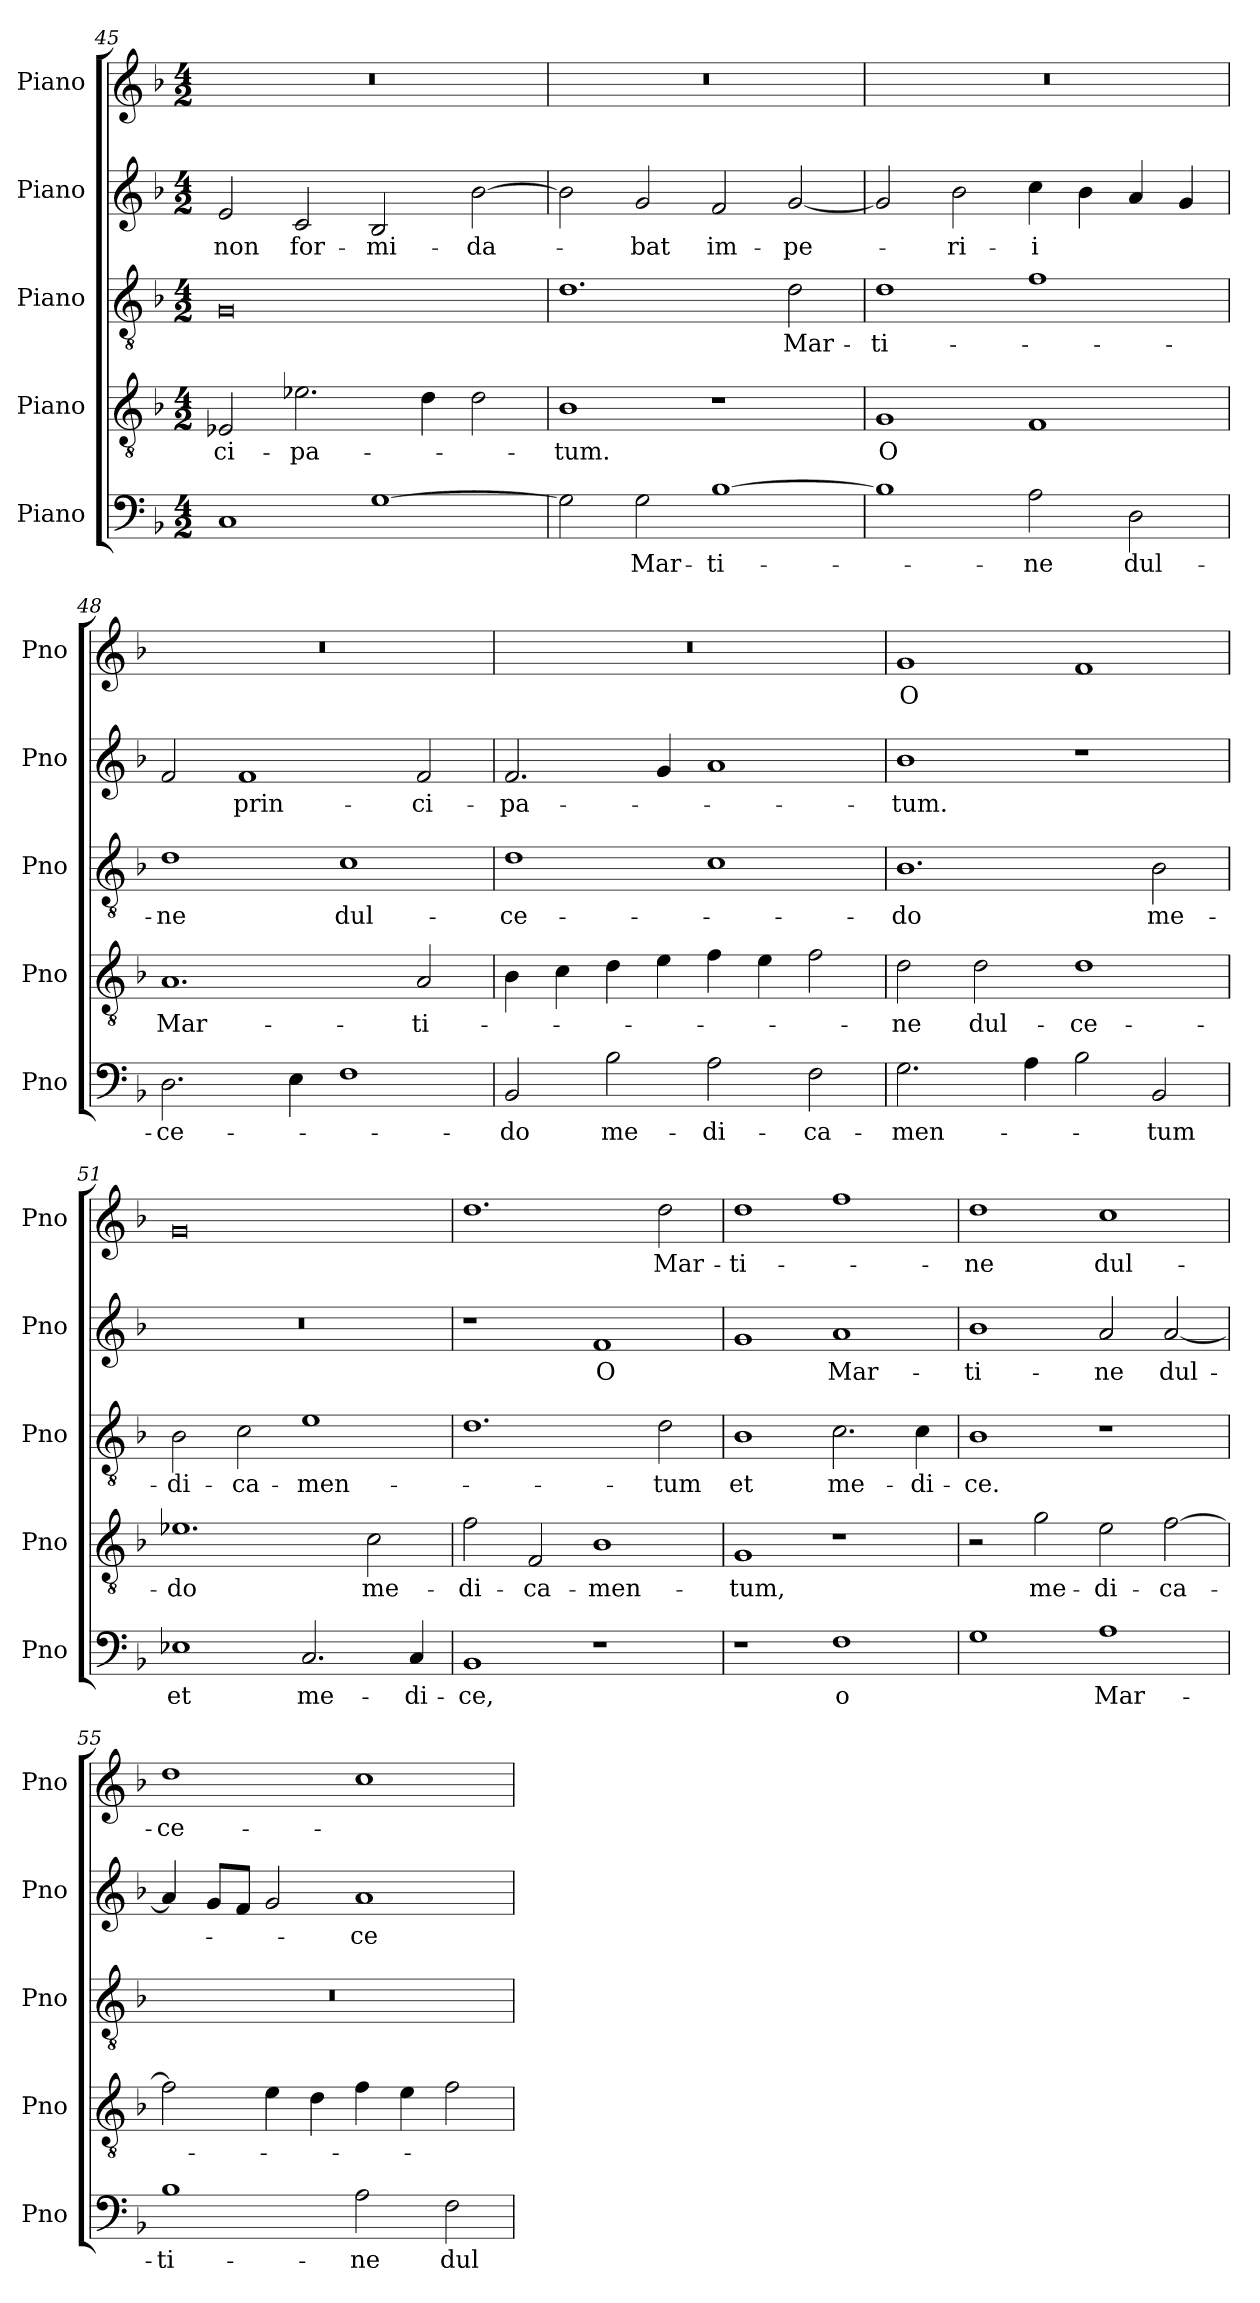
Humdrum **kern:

**kern	**text	**kern	**text	**kern	**text	**kern	**text	**kern	**text
*part5	*part5	*part4	*part4	*part3	*part3	*part2	*part2	*part1	*part1
*staff5	*staff5	*staff4	*staff4	*staff3	*staff3	*staff2	*staff2	*staff1	*staff1
*I"Piano	*	*I"Piano	*	*I"Piano	*	*I"Piano	*	*I"Piano	*
*I'Pno	*	*I'Pno	*	*I'Pno	*	*I'Pno	*	*I'Pno	*
*clefF4	*	*clefGv2	*	*clefGv2	*	*clefG2	*	*clefG2	*
*k[b-]	*	*k[b-]	*	*k[b-]	*	*k[b-]	*	*k[b-]	*
*M4/2	*	*M4/2	*	*M4/2	*	*M4/2	*	*M4/2	*
=45	=45	=45	=45	=45	=45	=45	=45	=45	=45
1C	.	2E-X/	-ci­-	0G	.	2e/	non	0r	.
.	.	2.e-X\	-pa­-	.	.	2c/	for-	.	.
[1G	.	.	.	.	.	2B-/	-mi­-	.	.
.	.	4d\	.	.	.	.	.	.	.
.	.	2d\	.	.	.	[2b-\	-da-	.	.
=46	=46	=46	=46	=46	=46	=46	=46	=46	=46
2G\]	.	1B-	-tum.	1.d	.	2b-\]	.	0r	.
2G\	Mar-	.	.	.	.	2g/	-bat	.	.
[1B-	-ti-	1r	.	.	.	2f/	im-	.	.
.	.	.	.	2d\	Mar-	[2g/	-pe­-	.	.
=47	=47	=47	=47	=47	=47	=47	=47	=47	=47
1B-]	.	1G	O	1d	-ti-	2g/]	.	0r	.
.	.	.	.	.	.	2b-\	-ri-	.	.
2A\	-ne	1F	.	1f	.	4cc\	-i	.	.
.	.	.	.	.	.	4b-\	.	.	.
2D\	dul­-	.	.	.	.	4a/	.	.	.
.	.	.	.	.	.	4g/	.	.	.
=48	=48	=48	=48	=48	=48	=48	=48	=48	=48
2.D\	-ce-	1.A	Mar-	1d	-ne	2f/	.	0r	.
.	.	.	.	.	.	1f	prin­-	.	.
4E\	.	.	.	.	.	.	.	.	.
1F	.	.	.	1c	dul-	.	.	.	.
.	.	2A/	-ti­-	.	.	2f/	-ci­-	.	.
!!LO:LB:g=z
=49	=49	=49	=49	=49	=49	=49	=49	=49	=49
2BB-/	-do	4B-\	.	1d	-ce-	2.f/	-pa-	0r	.
.	.	4c\	.	.	.	.	.	.	.
2B-\	me­-	4d\	.	.	.	.	.	.	.
.	.	4e\	.	.	.	4g/	.	.	.
2A\	-di-	4f\	.	1c	.	1a	.	.	.
.	.	4e\	.	.	.	.	.	.	.
2F\	-ca-	2f\	.	.	.	.	.	.	.
=50	=50	=50	=50	=50	=50	=50	=50	=50	=50
2.G\	-men-	2d\	-ne	1.B-	-do	1b-	-tum.	1g	O
.	.	2d\	dul­-	.	.	.	.	.	.
4A\	.	.	.	.	.	.	.	.	.
2B-\	.	1d	-ce-	.	.	1r	.	1f	.
2BB-/	-tum	.	.	2B-\	me­-	.	.	.	.
=51	=51	=51	=51	=51	=51	=51	=51	=51	=51
1E-X	et	1.e-X	-do	2B-\	-di-	0r	.	0g	.
.	.	.	.	2c\	-ca-	.	.	.	.
2.C/	me-	.	.	1e	-men­-	.	.	.	.
.	.	2c\	me­-	.	.	.	.	.	.
4C/	-di-	.	.	.	.	.	.	.	.
=52	=52	=52	=52	=52	=52	=52	=52	=52	=52
1BB-	-ce,	2f\	-di-	1.d	.	1r	.	1.dd	.
.	.	2F/	-ca­-	.	.	.	.	.	.
1r	.	1B-	-men-	.	.	1f	O	.	.
.	.	.	.	2d\	-tum	.	.	2dd\	Mar­-
=53	=53	=53	=53	=53	=53	=53	=53	=53	=53
1r	.	1G	-tum,	1B-	et	1g	.	1dd	-ti-
1F	o	1r	.	2.c\	me­-	1a	Mar-	1ff	.
.	.	.	.	4c\	-di-	.	.	.	.
=54	=54	=54	=54	=54	=54	=54	=54	=54	=54
1G	.	2r	.	1B-	-ce.	1b-	-ti-	1dd	-ne
.	.	2g\	me-	.	.	.	.	.	.
1A	Mar-	2e\	-di-	1r	.	2a/	-ne	1cc	dul-
.	.	[2f\	-ca­-	.	.	[2a/	dul-	.	.
=55	=55	=55	=55	=55	=55	=55	=55	=55	=55
1B-	-ti­-	2f\]	.	0r	.	4a/]	.	1dd	-ce­-
.	.	.	.	.	.	8g/L	.	.	.
.	.	.	.	.	.	8f/J	.	.	.
.	.	4e\	.	.	.	2g/	.	.	.
.	.	4d\	.	.	.	.	.	.	.
2A\	-ne	4f\	.	.	.	1a	-ce­-	1cc	.
.	.	4e\	.	.	.	.	.	.	.
2F\	dul-	2f\	.	.	.	.	.	.	.
=	=	=	=	=	=	=	=	=	=
*-	*-	*-	*-	*-	*-	*-	*-	*-	*-
